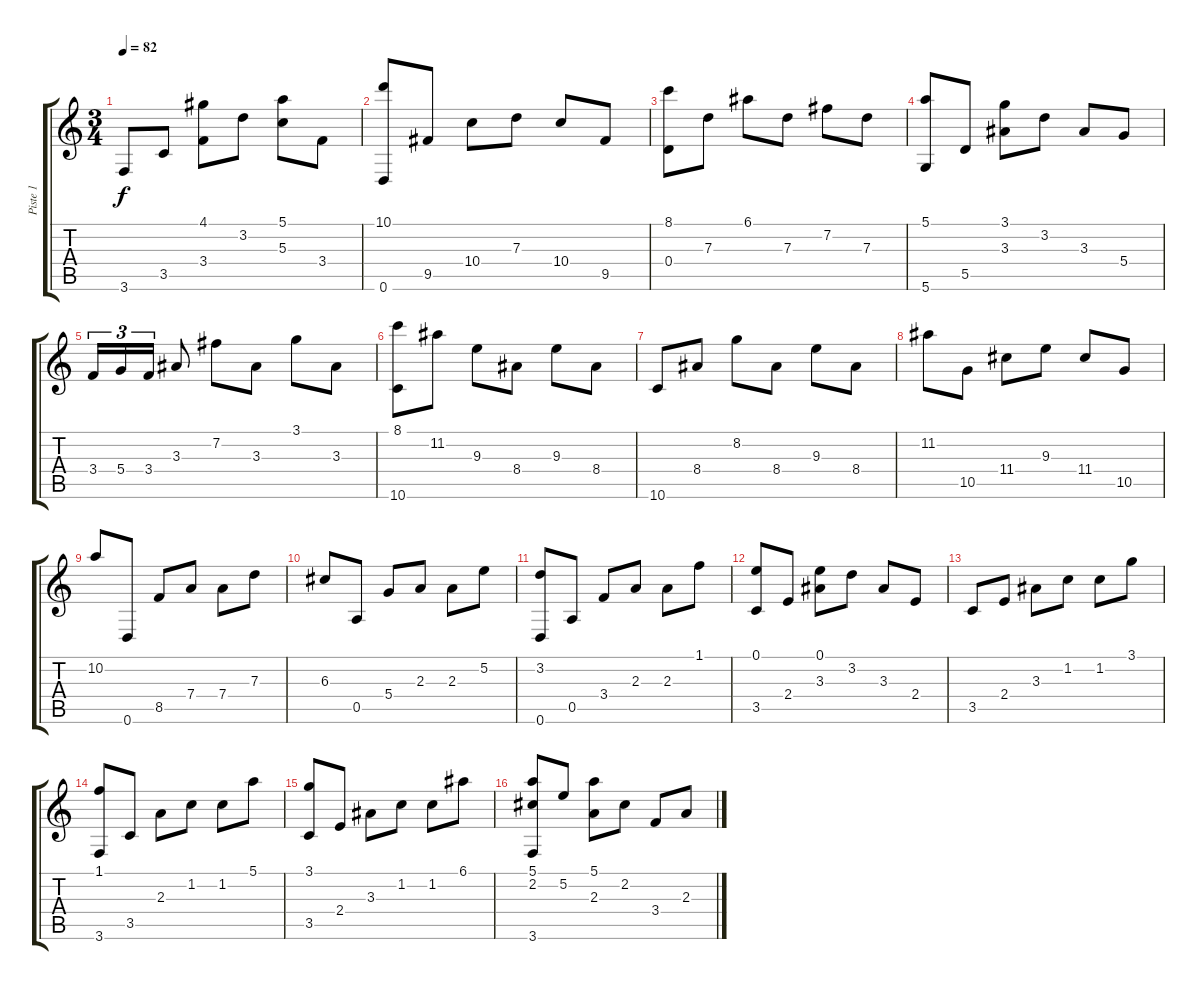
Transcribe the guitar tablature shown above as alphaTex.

\track ("Piste 1" "Piste 1") {instrument acousticguitarnylon}
\staff {score tabs}
\tuning (E4 B3 G3 D3 A2 D2) {hide}
\ts (3 4)
\tempo 82
\clef g2
\ks c
3.6.8{dy f} 3.5.8 (4.1 3.4).8 3.2.8 (5.1 5.3).8 3.4.8 |
(10.1 0.6).8 9.5.8 10.4.8 7.3.8 10.4.8 9.5.8 |
(8.1 0.4).8 7.3.8 6.1.8 7.3.8 7.2.8 7.3.8 |
(5.1 5.6).8 5.5.8 (3.1 3.3).8 3.2.8 3.3.8 5.4.8 |
3.4.16{tu (3 2)} 5.4.16{tu (3 2)} 3.4.16{tu (3 2)} 3.3.8 7.2.8 3.3.8 3.1.8 3.3.8 |
(8.1 10.6).8 11.2.8 9.3.8 8.4.8 9.3.8 8.4.8 |
10.6.8 8.4.8 8.2.8 8.4.8 9.3.8 8.4.8 |
11.2.8 10.5.8 11.4.8 9.3.8 11.4.8 10.5.8 |
10.2.8 0.6.8 8.5.8 7.4.8 7.4.8 7.3.8 |
6.3.8 0.5.8 5.4.8 2.3.8 2.3.8 5.2.8 |
(3.2 0.6).8 0.5.8 3.4.8 2.3.8 2.3.8 1.1.8 |
(0.1 3.5).8 2.4.8 (0.1 3.3).8 3.2.8 3.3.8 2.4.8 |
3.5.8 2.4.8 3.3.8 1.2.8 1.2.8 3.1.8 |
(1.1 3.6).8 3.5.8 2.3.8 1.2.8 1.2.8 5.1.8 |
(3.1 3.5).8 2.4.8 3.3.8 1.2.8 1.2.8 6.1.8 |
(5.1 2.2 3.6).8 5.2.8 (5.1 2.3).8 2.2.8 3.4.8 2.3.8
